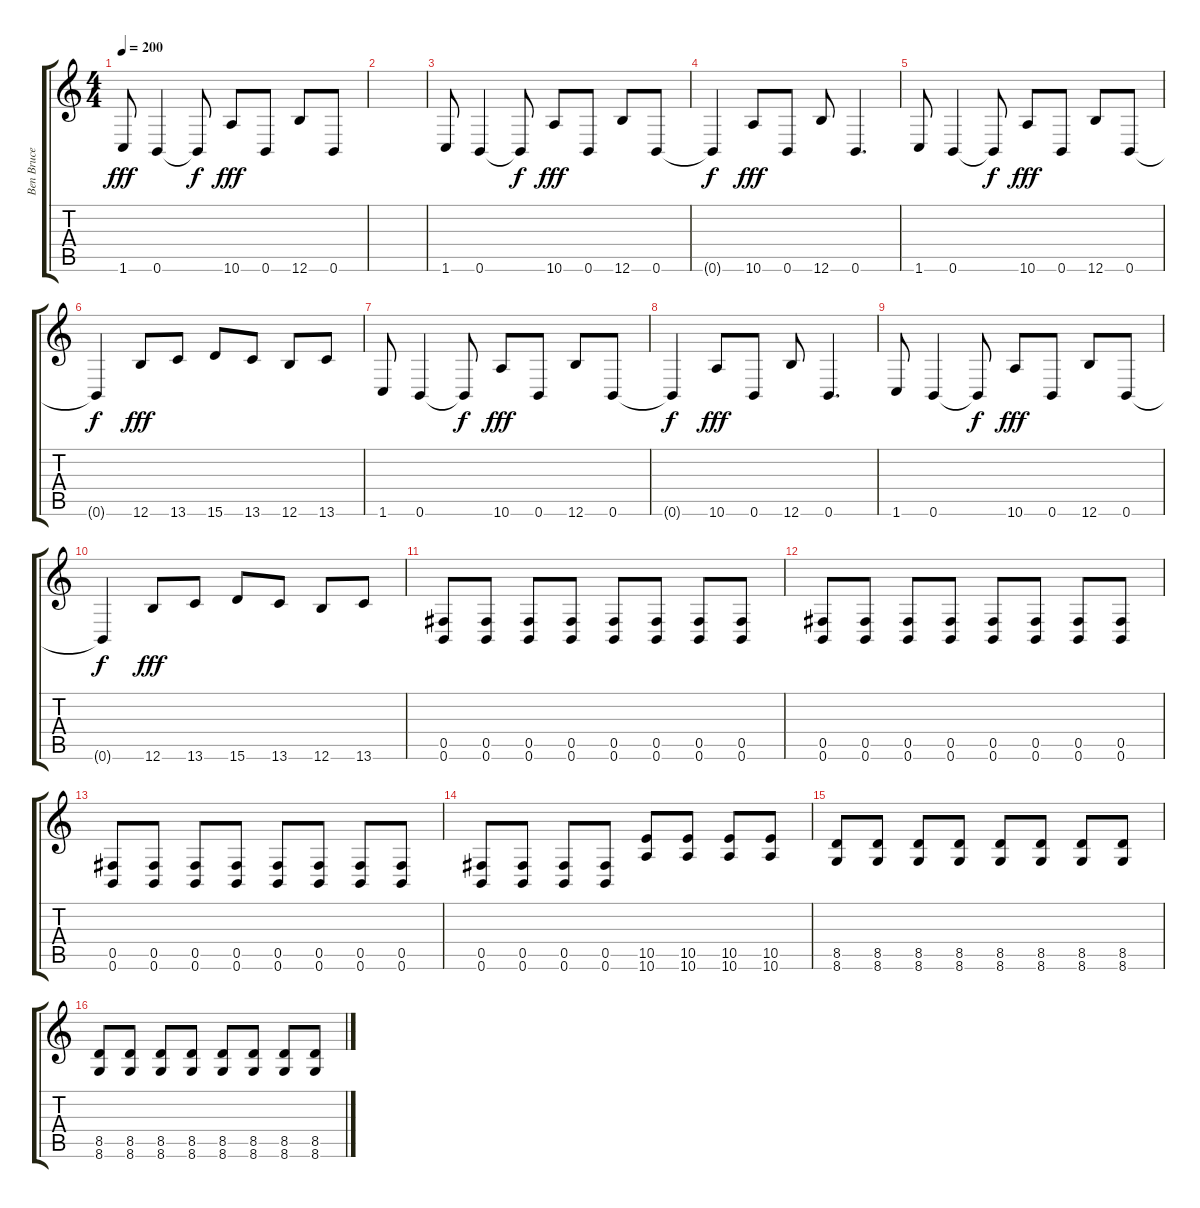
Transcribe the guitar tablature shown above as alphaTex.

\track ("Ben Bruce" "Ben Bruce") {instrument distortionguitar}
\staff {score tabs}
\tuning (Db4 Ab3 E3 B2 Gb2 B1) {hide}
\ts (4 4)
\tempo 200
\clef g2
\ks c
1.6.8{dy fff} 0.6.4 0.6{t}.8{dy f} 10.6.8{dy fff} 0.6.8 12.6.8 0.6.8 |
|
1.6.8 0.6.4 0.6{t}.8{dy f} 10.6.8{dy fff} 0.6.8 12.6.8 0.6.8 |
0.6{t}.4{dy f} 10.6.8{dy fff} 0.6.8 12.6.8 0.6.4{d} |
1.6.8 0.6.4 0.6{t}.8{dy f} 10.6.8{dy fff} 0.6.8 12.6.8 0.6.8 |
0.6{t}.4{dy f} 12.6.8{dy fff} 13.6.8 15.6.8 13.6.8 12.6.8 13.6.8 |
1.6.8 0.6.4 0.6{t}.8{dy f} 10.6.8{dy fff} 0.6.8 12.6.8 0.6.8 |
0.6{t}.4{dy f} 10.6.8{dy fff} 0.6.8 12.6.8 0.6.4{d} |
1.6.8 0.6.4 0.6{t}.8{dy f} 10.6.8{dy fff} 0.6.8 12.6.8 0.6.8 |
0.6{t}.4{dy f} 12.6.8{dy fff} 13.6.8 15.6.8 13.6.8 12.6.8 13.6.8 |
(0.5 0.6).8 (0.5 0.6).8 (0.5 0.6).8 (0.5 0.6).8 (0.5 0.6).8 (0.5 0.6).8 (0.5 0.6).8 (0.5 0.6).8 |
(0.5 0.6).8 (0.5 0.6).8 (0.5 0.6).8 (0.5 0.6).8 (0.5 0.6).8 (0.5 0.6).8 (0.5 0.6).8 (0.5 0.6).8 |
(0.5 0.6).8 (0.5 0.6).8 (0.5 0.6).8 (0.5 0.6).8 (0.5 0.6).8 (0.5 0.6).8 (0.5 0.6).8 (0.5 0.6).8 |
(0.5 0.6).8 (0.5 0.6).8 (0.5 0.6).8 (0.5 0.6).8 (10.5 10.6).8 (10.5 10.6).8 (10.5 10.6).8 (10.5 10.6).8 |
(8.5 8.6).8 (8.5 8.6).8 (8.5 8.6).8 (8.5 8.6).8 (8.5 8.6).8 (8.5 8.6).8 (8.5 8.6).8 (8.5 8.6).8 |
(8.5 8.6).8 (8.5 8.6).8 (8.5 8.6).8 (8.5 8.6).8 (8.5 8.6).8 (8.5 8.6).8 (8.5 8.6).8 (8.5 8.6).8
